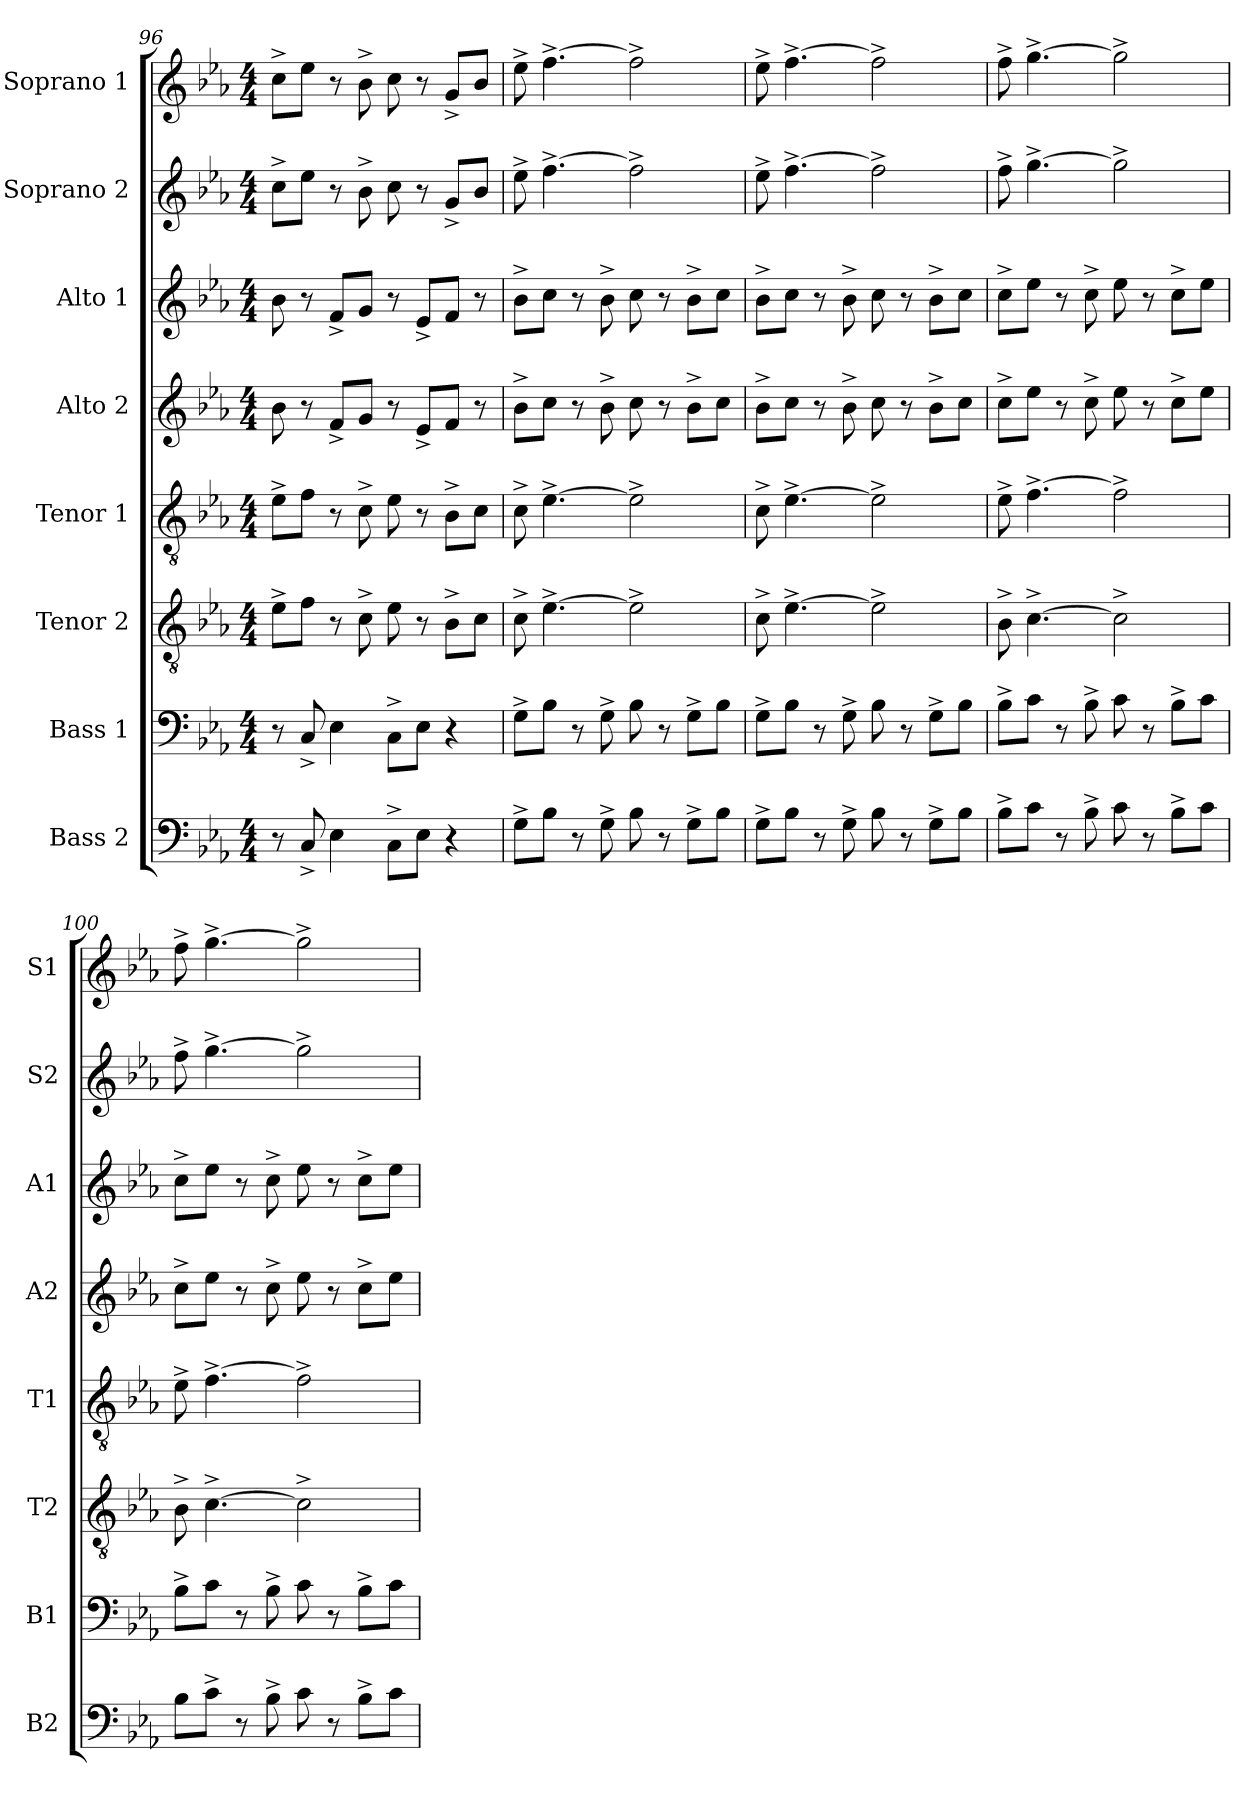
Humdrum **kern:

**kern	**kern	**kern	**kern	**kern	**kern	**kern	**kern
*part8	*part7	*part6	*part5	*part4	*part3	*part2	*part1
*staff8	*staff7	*staff6	*staff5	*staff4	*staff3	*staff2	*staff1
*I"Bass 2	*I"Bass 1	*I"Tenor 2	*I"Tenor 1	*I"Alto 2	*I"Alto 1	*I"Soprano 2	*I"Soprano 1
*I'B2	*I'B1	*I'T2	*I'T1	*I'A2	*I'A1	*I'S2	*I'S1
*clefF4	*clefF4	*clefGv2	*clefGv2	*clefG2	*clefG2	*clefG2	*clefG2
*k[b-e-a-]	*k[b-e-a-]	*k[b-e-a-]	*k[b-e-a-]	*k[b-e-a-]	*k[b-e-a-]	*k[b-e-a-]	*k[b-e-a-]
*M4/4	*M4/4	*M4/4	*M4/4	*M4/4	*M4/4	*M4/4	*M4/4
=96	=96	=96	=96	=96	=96	=96	=96
8r	8r	8e-^\L	8e-^\L	8b-\	8b-\	8cc^\L	8cc^\L
8C^/	8C^/	8f\J	8f\J	8r	8r	8ee-\J	8ee-\J
4E-\	4E-\	8r	8r	8f^/L	8f^/L	8r	8r
.	.	8c^\	8c^\	8g/J	8g/J	8b-^\	8b-^\
8C^\L	8C^\L	8e-\	8e-\	8r	8r	8cc\	8cc\
8E-\J	8E-\J	8r	8r	8e-^/L	8e-^/L	8r	8r
4r	4r	8B-^\L	8B-^\L	8f/J	8f/J	8g^/L	8g^/L
.	.	8c\J	8c\J	8r	8r	8b-/J	8b-/J
!!LO:PB:g=z
=97	=97	=97	=97	=97	=97	=97	=97
8G^\L	8G^\L	8c^\	8c^\	8b-^\L	8b-^\L	8ee-^\	8ee-^\
8B-\J	8B-\J	[4.e-^\	[4.e-^\	8cc\J	8cc\J	[4.ff^\	[4.ff^\
8r	8r	.	.	8r	8r	.	.
8G^\	8G^\	.	.	8b-^\	8b-^\	.	.
8B-\	8B-\	2e-^\]	2e-^\]	8cc\	8cc\	2ff^\]	2ff^\]
8r	8r	.	.	8r	8r	.	.
8G^\L	8G^\L	.	.	8b-^\L	8b-^\L	.	.
8B-\J	8B-\J	.	.	8cc\J	8cc\J	.	.
=98	=98	=98	=98	=98	=98	=98	=98
8G^\L	8G^\L	8c^\	8c^\	8b-^\L	8b-^\L	8ee-^\	8ee-^\
8B-\J	8B-\J	[4.e-^\	[4.e-^\	8cc\J	8cc\J	[4.ff^\	[4.ff^\
8r	8r	.	.	8r	8r	.	.
8G^\	8G^\	.	.	8b-^\	8b-^\	.	.
8B-\	8B-\	2e-^\]	2e-^\]	8cc\	8cc\	2ff^\]	2ff^\]
8r	8r	.	.	8r	8r	.	.
8G^\L	8G^\L	.	.	8b-^\L	8b-^\L	.	.
8B-\J	8B-\J	.	.	8cc\J	8cc\J	.	.
=99	=99	=99	=99	=99	=99	=99	=99
8B-^\L	8B-^\L	8B-^\	8e-^\	8cc^\L	8cc^\L	8ff^\	8ff^\
8c\J	8c\J	[4.c^\	[4.f^\	8ee-\J	8ee-\J	[4.gg^\	[4.gg^\
8r	8r	.	.	8r	8r	.	.
8B-^\	8B-^\	.	.	8cc^\	8cc^\	.	.
8c\	8c\	2c^\]	2f^\]	8ee-\	8ee-\	2gg^\]	2gg^\]
8r	8r	.	.	8r	8r	.	.
8B-^\L	8B-^\L	.	.	8cc^\L	8cc^\L	.	.
8c\J	8c\J	.	.	8ee-\J	8ee-\J	.	.
=100	=100	=100	=100	=100	=100	=100	=100
8B-\L	8B-^\L	8B-^\	8e-^\	8cc^\L	8cc^\L	8ff^\	8ff^\
8c^\J	8c\J	[4.c^\	[4.f^\	8ee-\J	8ee-\J	[4.gg^\	[4.gg^\
8r	8r	.	.	8r	8r	.	.
8B-^\	8B-^\	.	.	8cc^\	8cc^\	.	.
8c\	8c\	2c^\]	2f^\]	8ee-\	8ee-\	2gg^\]	2gg^\]
8r	8r	.	.	8r	8r	.	.
8B-^\L	8B-^\L	.	.	8cc^\L	8cc^\L	.	.
8c\J	8c\J	.	.	8ee-\J	8ee-\J	.	.
=	=	=	=	=	=	=	=
*-	*-	*-	*-	*-	*-	*-	*-
